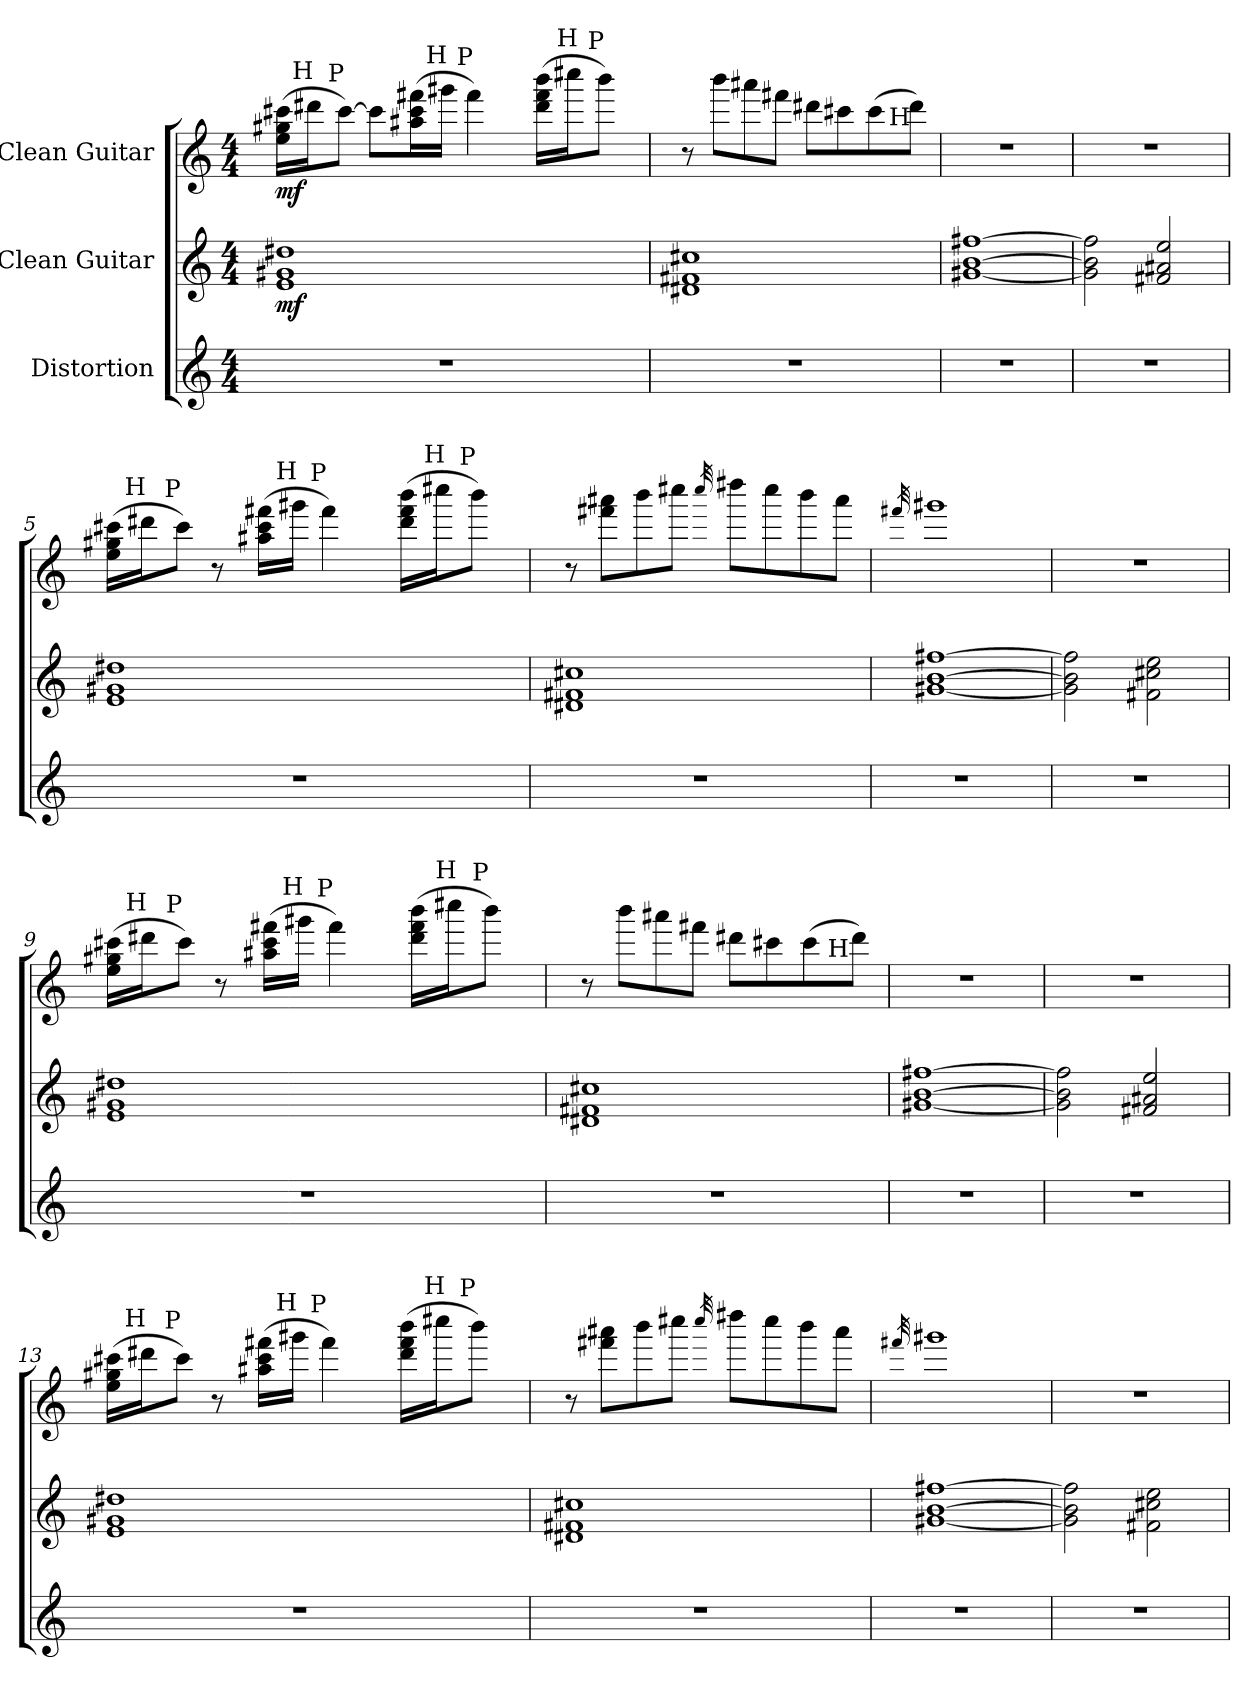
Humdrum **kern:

**kern	**kern	**dynam	**kern	**dynam
*part3	*part2	*part2	*part1	*part1
*staff3	*staff2	*staff2	*staff1	*staff1
*I"Distortion	*I"Clean Guitar	*	*I"Clean Guitar	*
*clefG2	*clefG2	*	*clefG2	*
*ITrd7c12	*ITrd7c12	*	*ITrd7c12	*
*k[]	*k[]	*	*k[]	*
*C:	*C:	*	*C:	*
*M4/4	*M4/4	*	*M4/4	*
*MM174	*MM174	*	*MM174	*
=1	=1	=1	=1	=1
!	!	!LO:DY:b	!	!LO:DY:b
*	*	*	*^	*
*	*	*	*	*^	*
*	*	*	*	*	*^	*
*	*	*	*	*	*	*^	*
*	*	*	*	*	*	*	*^	*
*	*	*	*	*	*	*	*	*^	*
1r	1E 1G#X 1d#X	mf	(16e\ 16g#X\ 16cc#X\LL	24ryy	12ryy	3ryy	3ryy	3%2ryy	3%2ryy	mf
!	!	!	!	!LO:TX:a:t=H	!	!	!	!	!	!
.	.	.	.	3%2ryy	.	.	.	.	.	.
.	.	.	16dd#X\J	.	.	.	.	.	.	.
.	.	.	.	.	48ryy	.	.	.	.	.
!	!	!	!	!	!LO:TX:a:t=P	!	!	!	!	!
.	.	.	.	.	3%2ryy	.	.	.	.	.
.	.	.	[8cc#\J)	.	.	.	.	.	.	.
.	.	.	8cc#\L]	.	.	.	.	.	.	.
.	.	.	.	.	.	12ryy	12..ryy	.	.	.
.	.	.	(16a#X\ 16cc#\ 16ff#X\L	.	.	.	.	.	.	.
!	!	!	!	!	!	!LO:TX:a:t=H	!	!	!	!
.	.	.	.	.	.	3..ryy	.	.	.	.
.	.	.	16gg#X\JJ	.	.	.	.	.	.	.
!	!	!	!	!	!	!	!LO:TX:a:t=P	!	!	!
.	.	.	.	.	.	.	3ryy	.	.	.
.	.	.	4ff#\)	.	.	.	.	.	.	.
.	.	.	.	.	.	.	.	12.ryy	6ryy	.
.	.	.	.	6..ryy	.	.	.	.	.	.
.	.	.	(16dd#\ 16ff#\ 16bb\LL	.	.	.	.	.	.	.
.	.	.	.	.	6ryy	.	.	.	.	.
!	!	!	!	!	!	!	!	!LO:TX:a:t=H	!	!
.	.	.	.	.	.	.	.	6ryy	.	.
.	.	.	16ccc#X\J	.	.	.	6ryy	.	.	.
.	.	.	.	.	.	.	.	.	48ryy	.
!	!	!	!	!	!	!	!	!	!LO:TX:a:t=P	!
.	.	.	.	.	.	.	.	.	12..ryy	.
.	.	.	8bb\J)	.	.	.	.	.	.	.
.	.	.	.	.	24.ryy	.	.	.	.	.
.	.	.	.	.	.	.	.	24ryy	.	.
.	.	.	.	.	.	.	48ryy	.	.	.
*	*	*	*	*v	*v	*v	*v	*v	*v	*
=2	=2	=2	=2	=2	=2
1r	1D#X 1F#X 1c#X	.	8r	2ryy	.
.	.	.	8bb\L	.	.
.	.	.	8aa#X\	.	.
.	.	.	8ff#X\J	.	.
.	.	.	8dd#X\L	4ryy	.
.	.	.	8cc#X\	.	.
.	.	.	(8cc#\	16ryy	.
!	!	!	!	!LO:TX:a:t=H	!
.	.	.	.	8.ryy	.
.	.	.	8dd#\J)	.	.
*	*	*	*v	*v	*
=3	=3	=3	=3	=3
1r	[1G#X [1B [1f#X	.	1r	.
!!LO:LB:g=z
=4	=4	=4	=4	=4
1r	2G#\] 2B\] 2f#\]	.	1r	.
.	2F#X/ 2A#X/ 2e/	.	.	.
=5	=5	=5	=5	=5
*	*	*	*^	*
*	*	*	*	*^	*
*	*	*	*	*	*^	*
*	*	*	*	*	*	*^	*
*	*	*	*	*	*	*	*^	*
*	*	*	*	*	*	*	*	*^	*
1r	1E 1G#X 1d#X	.	(16e\ 16g#X\ 16cc#X\LL	24ryy	12ryy	3ryy	3ryy	3%2ryy	3%2ryy	.
!	!	!	!	!LO:TX:a:t=H	!	!	!	!	!	!
.	.	.	.	3%2ryy	.	.	.	.	.	.
.	.	.	16dd#X\J	.	.	.	.	.	.	.
.	.	.	.	.	48ryy	.	.	.	.	.
!	!	!	!	!	!LO:TX:a:t=P	!	!	!	!	!
.	.	.	.	.	3%2ryy	.	.	.	.	.
.	.	.	8cc#\J)	.	.	.	.	.	.	.
.	.	.	8r	.	.	.	.	.	.	.
.	.	.	.	.	.	12ryy	12..ryy	.	.	.
.	.	.	(16a#X\ 16cc#\ 16ff#X\LL	.	.	.	.	.	.	.
!	!	!	!	!	!	!LO:TX:a:t=H	!	!	!	!
.	.	.	.	.	.	3..ryy	.	.	.	.
.	.	.	16gg#X\JJ	.	.	.	.	.	.	.
!	!	!	!	!	!	!	!LO:TX:a:t=P	!	!	!
.	.	.	.	.	.	.	3ryy	.	.	.
.	.	.	4ff#\)	.	.	.	.	.	.	.
.	.	.	.	.	.	.	.	12.ryy	6ryy	.
.	.	.	.	6..ryy	.	.	.	.	.	.
.	.	.	(16dd#\ 16ff#\ 16bb\LL	.	.	.	.	.	.	.
.	.	.	.	.	6ryy	.	.	.	.	.
!	!	!	!	!	!	!	!	!LO:TX:a:t=H	!	!
.	.	.	.	.	.	.	.	6ryy	.	.
.	.	.	16ccc#X\J	.	.	.	6ryy	.	.	.
.	.	.	.	.	.	.	.	.	48ryy	.
!	!	!	!	!	!	!	!	!	!LO:TX:a:t=P	!
.	.	.	.	.	.	.	.	.	12..ryy	.
.	.	.	8bb\J)	.	.	.	.	.	.	.
.	.	.	.	.	24.ryy	.	.	.	.	.
.	.	.	.	.	.	.	.	24ryy	.	.
.	.	.	.	.	.	.	48ryy	.	.	.
*	*	*	*v	*v	*v	*v	*v	*v	*v	*
=6	=6	=6	=6	=6
1r	1D#X 1F#X 1c#X	.	8r	.
.	.	.	8ff#X\ 8aa#X\L	.
.	.	.	8bb\	.
.	.	.	8ccc#X\J	.
.	.	.	32qccc#/	.
.	.	.	8ddd#X\L	.
.	.	.	8ccc#\	.
.	.	.	8bb\	.
.	.	.	8aa#\J	.
=7	=7	=7	=7	=7
.	.	.	32qff#X/	.
1r	[1G#X [1B [1f#X	.	1gg#X	.
!!LO:LB:g=z
=8	=8	=8	=8	=8
1r	2G#\] 2B\] 2f#\]	.	1r	.
.	2F#X\ 2c#X\ 2e\	.	.	.
=9	=9	=9	=9	=9
*	*	*	*^	*
*	*	*	*	*^	*
*	*	*	*	*	*^	*
*	*	*	*	*	*	*^	*
*	*	*	*	*	*	*	*^	*
*	*	*	*	*	*	*	*	*^	*
1r	1E 1G#X 1d#X	.	(16e\ 16g#X\ 16cc#X\LL	24ryy	12ryy	3ryy	3ryy	3%2ryy	3%2ryy	.
!	!	!	!	!LO:TX:a:t=H	!	!	!	!	!	!
.	.	.	.	3%2ryy	.	.	.	.	.	.
.	.	.	16dd#X\J	.	.	.	.	.	.	.
.	.	.	.	.	48ryy	.	.	.	.	.
!	!	!	!	!	!LO:TX:a:t=P	!	!	!	!	!
.	.	.	.	.	3%2ryy	.	.	.	.	.
.	.	.	8cc#\J)	.	.	.	.	.	.	.
.	.	.	8r	.	.	.	.	.	.	.
.	.	.	.	.	.	12ryy	12..ryy	.	.	.
.	.	.	(16a#X\ 16cc#\ 16ff#X\LL	.	.	.	.	.	.	.
!	!	!	!	!	!	!LO:TX:a:t=H	!	!	!	!
.	.	.	.	.	.	3..ryy	.	.	.	.
.	.	.	16gg#X\JJ	.	.	.	.	.	.	.
!	!	!	!	!	!	!	!LO:TX:a:t=P	!	!	!
.	.	.	.	.	.	.	3ryy	.	.	.
.	.	.	4ff#\)	.	.	.	.	.	.	.
.	.	.	.	.	.	.	.	12.ryy	6ryy	.
.	.	.	.	6..ryy	.	.	.	.	.	.
.	.	.	(16dd#\ 16ff#\ 16bb\LL	.	.	.	.	.	.	.
.	.	.	.	.	6ryy	.	.	.	.	.
!	!	!	!	!	!	!	!	!LO:TX:a:t=H	!	!
.	.	.	.	.	.	.	.	6ryy	.	.
.	.	.	16ccc#X\J	.	.	.	6ryy	.	.	.
.	.	.	.	.	.	.	.	.	48ryy	.
!	!	!	!	!	!	!	!	!	!LO:TX:a:t=P	!
.	.	.	.	.	.	.	.	.	12..ryy	.
.	.	.	8bb\J)	.	.	.	.	.	.	.
.	.	.	.	.	24.ryy	.	.	.	.	.
.	.	.	.	.	.	.	.	24ryy	.	.
.	.	.	.	.	.	.	48ryy	.	.	.
*	*	*	*	*v	*v	*v	*v	*v	*v	*
=10	=10	=10	=10	=10	=10
1r	1D#X 1F#X 1c#X	.	8r	2ryy	.
.	.	.	8bb\L	.	.
.	.	.	8aa#X\	.	.
.	.	.	8ff#X\J	.	.
.	.	.	8dd#X\L	4ryy	.
.	.	.	8cc#X\	.	.
.	.	.	(8cc#\	16ryy	.
!	!	!	!	!LO:TX:a:t=H	!
.	.	.	.	8.ryy	.
.	.	.	8dd#\J)	.	.
*	*	*	*v	*v	*
=11	=11	=11	=11	=11
1r	[1G#X [1B [1f#X	.	1r	.
!!LO:LB:g=z
=12	=12	=12	=12	=12
1r	2G#\] 2B\] 2f#\]	.	1r	.
.	2F#X/ 2A#X/ 2e/	.	.	.
=13	=13	=13	=13	=13
*	*	*	*^	*
*	*	*	*	*^	*
*	*	*	*	*	*^	*
*	*	*	*	*	*	*^	*
*	*	*	*	*	*	*	*^	*
*	*	*	*	*	*	*	*	*^	*
1r	1E 1G#X 1d#X	.	(16e\ 16g#X\ 16cc#X\LL	24ryy	12ryy	3ryy	3ryy	3%2ryy	3%2ryy	.
!	!	!	!	!LO:TX:a:t=H	!	!	!	!	!	!
.	.	.	.	3%2ryy	.	.	.	.	.	.
.	.	.	16dd#X\J	.	.	.	.	.	.	.
.	.	.	.	.	48ryy	.	.	.	.	.
!	!	!	!	!	!LO:TX:a:t=P	!	!	!	!	!
.	.	.	.	.	3%2ryy	.	.	.	.	.
.	.	.	8cc#\J)	.	.	.	.	.	.	.
.	.	.	8r	.	.	.	.	.	.	.
.	.	.	.	.	.	12ryy	12..ryy	.	.	.
.	.	.	(16a#X\ 16cc#\ 16ff#X\LL	.	.	.	.	.	.	.
!	!	!	!	!	!	!LO:TX:a:t=H	!	!	!	!
.	.	.	.	.	.	3..ryy	.	.	.	.
.	.	.	16gg#X\JJ	.	.	.	.	.	.	.
!	!	!	!	!	!	!	!LO:TX:a:t=P	!	!	!
.	.	.	.	.	.	.	3ryy	.	.	.
.	.	.	4ff#\)	.	.	.	.	.	.	.
.	.	.	.	.	.	.	.	12.ryy	6ryy	.
.	.	.	.	6..ryy	.	.	.	.	.	.
.	.	.	(16dd#\ 16ff#\ 16bb\LL	.	.	.	.	.	.	.
.	.	.	.	.	6ryy	.	.	.	.	.
!	!	!	!	!	!	!	!	!LO:TX:a:t=H	!	!
.	.	.	.	.	.	.	.	6ryy	.	.
.	.	.	16ccc#X\J	.	.	.	6ryy	.	.	.
.	.	.	.	.	.	.	.	.	48ryy	.
!	!	!	!	!	!	!	!	!	!LO:TX:a:t=P	!
.	.	.	.	.	.	.	.	.	12..ryy	.
.	.	.	8bb\J)	.	.	.	.	.	.	.
.	.	.	.	.	24.ryy	.	.	.	.	.
.	.	.	.	.	.	.	.	24ryy	.	.
.	.	.	.	.	.	.	48ryy	.	.	.
*	*	*	*v	*v	*v	*v	*v	*v	*v	*
=14	=14	=14	=14	=14
1r	1D#X 1F#X 1c#X	.	8r	.
.	.	.	8ff#X\ 8aa#X\L	.
.	.	.	8bb\	.
.	.	.	8ccc#X\J	.
.	.	.	32qccc#/	.
.	.	.	8ddd#X\L	.
.	.	.	8ccc#\	.
.	.	.	8bb\	.
.	.	.	8aa#\J	.
=15	=15	=15	=15	=15
.	.	.	32qff#X/	.
1r	[1G#X [1B [1f#X	.	1gg#X	.
!!LO:PB:g=z
=16	=16	=16	=16	=16
1r	2G#\] 2B\] 2f#\]	.	1r	.
.	2F#X\ 2c#X\ 2e\	.	.	.
=	=	=	=	=
*-	*-	*-	*-	*-
